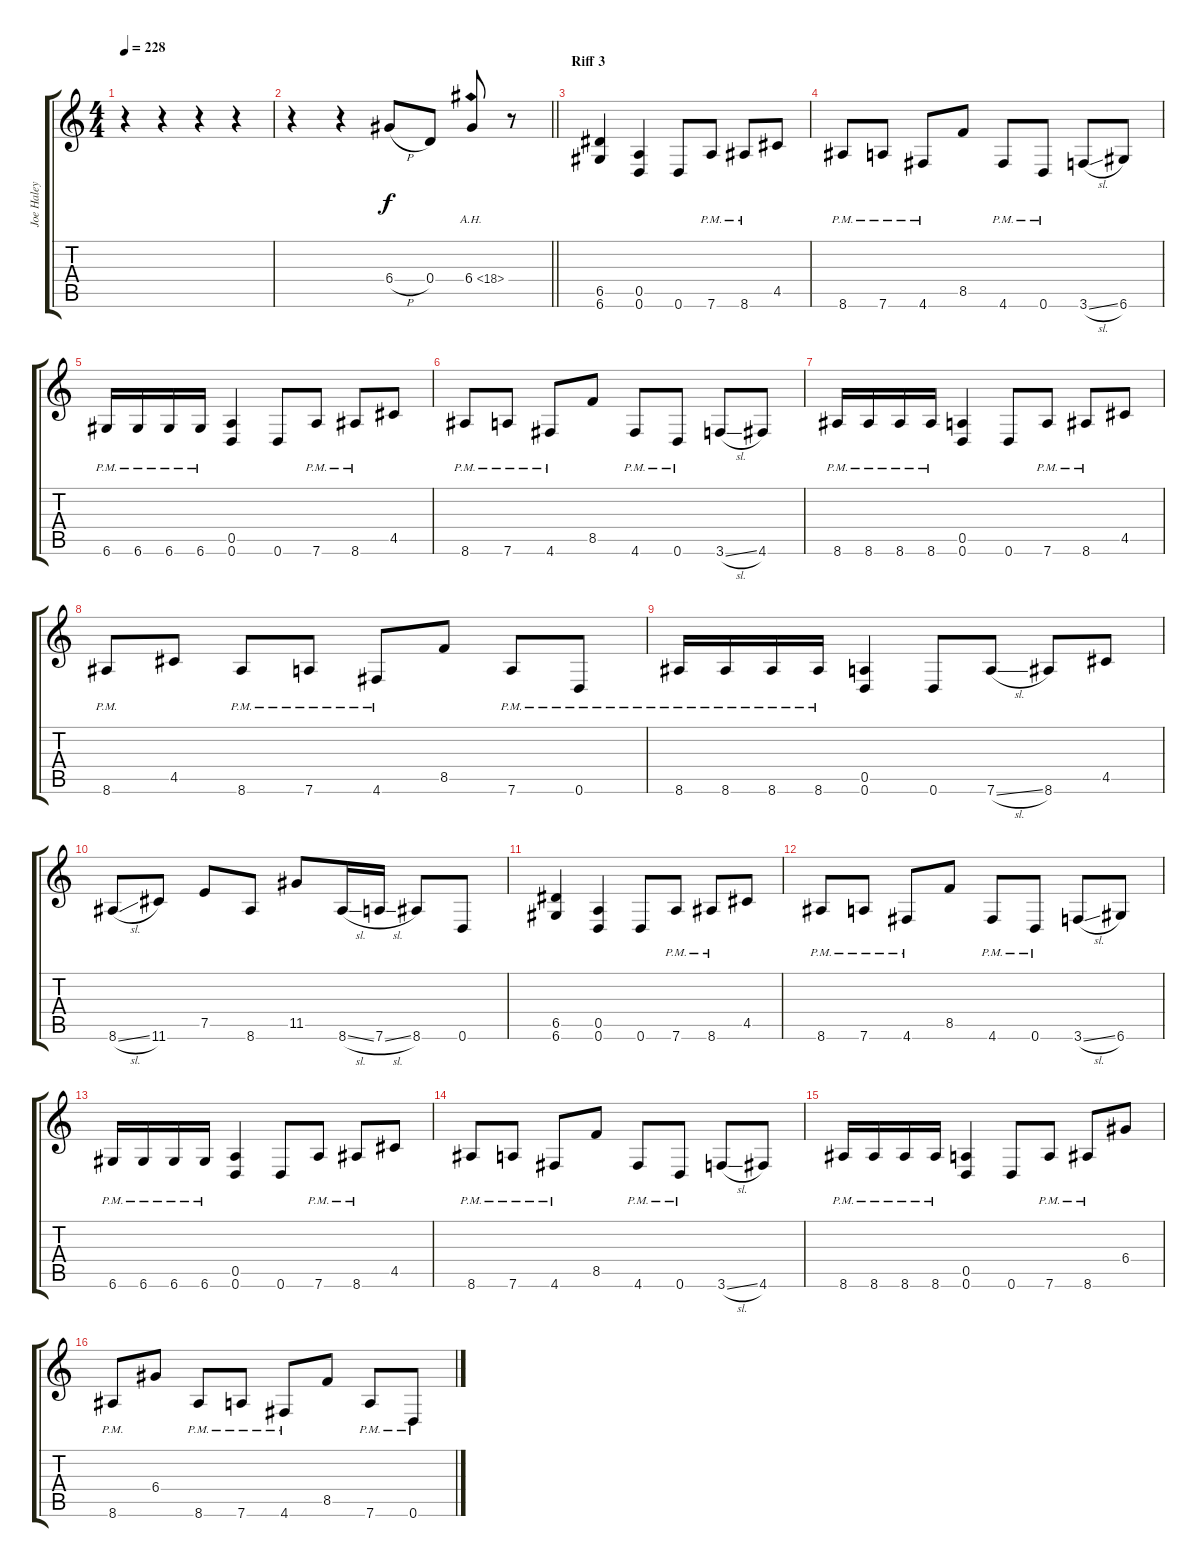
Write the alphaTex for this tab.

\track ("Joe Haley" "Joe Haley") {instrument distortionguitar}
\staff {score tabs}
\tuning (E4 B3 G3 D3 A2 D2) {hide}
\ts (4 4)
\tempo 228
\clef g2
\ks c
r.4{dy f} r.4 r.4 r.4 |
\barLineRight lightlight
r.4 r.4 6.4{h}.8 0.4.8 6.4{ah 12}.8 r.8 |
\section ("" "Riff 3")
(6.5 6.6).4 (0.5 0.6).4 0.6.8 7.6{pm}.8 8.6{pm}.8 4.5.8 |
8.6{pm}.8 7.6{pm}.8 4.6{pm}.8 8.5.8 4.6{pm}.8 0.6{pm}.8 3.6{sl}.8 6.6.8 |
6.6{pm}.16 6.6{pm}.16 6.6{pm}.16 6.6{pm}.16 (0.5 0.6).4 0.6.8 7.6{pm}.8 8.6{pm}.8 4.5.8 |
8.6{pm}.8 7.6{pm}.8 4.6{pm}.8 8.5.8 4.6{pm}.8 0.6{pm}.8 3.6{sl}.8 4.6.8 |
8.6{pm}.16 8.6{pm}.16 8.6{pm}.16 8.6{pm}.16 (0.5 0.6).4 0.6.8 7.6{pm}.8 8.6{pm}.8 4.5.8 |
8.6{pm}.8 4.5.8 8.6{pm}.8 7.6{pm}.8 4.6{pm}.8 8.5.8 7.6{pm}.8 0.6{pm}.8 |
8.6{pm}.16 8.6{pm}.16 8.6{pm}.16 8.6{pm}.16 (0.5 0.6).4 0.6.8 7.6{sl}.8 8.6.8 4.5.8 |
8.6{sl}.8 11.6.8 7.5.8 8.6.8 11.5.8 8.6{sl}.16 7.6{sl}.16 8.6.8 0.6.8 |
(6.5 6.6).4 (0.5 0.6).4 0.6.8 7.6{pm}.8 8.6{pm}.8 4.5.8 |
8.6{pm}.8 7.6{pm}.8 4.6{pm}.8 8.5.8 4.6{pm}.8 0.6{pm}.8 3.6{sl}.8 6.6.8 |
6.6{pm}.16 6.6{pm}.16 6.6{pm}.16 6.6{pm}.16 (0.5 0.6).4 0.6.8 7.6{pm}.8 8.6{pm}.8 4.5.8 |
8.6{pm}.8 7.6{pm}.8 4.6{pm}.8 8.5.8 4.6{pm}.8 0.6{pm}.8 3.6{sl}.8 4.6.8 |
8.6{pm}.16 8.6{pm}.16 8.6{pm}.16 8.6{pm}.16 (0.5 0.6).4 0.6.8 7.6{pm}.8 8.6{pm}.8 6.4.8 |
8.6{pm}.8 6.4.8 8.6{pm}.8 7.6{pm}.8 4.6{pm}.8 8.5.8 7.6{pm}.8 0.6{pm}.8
